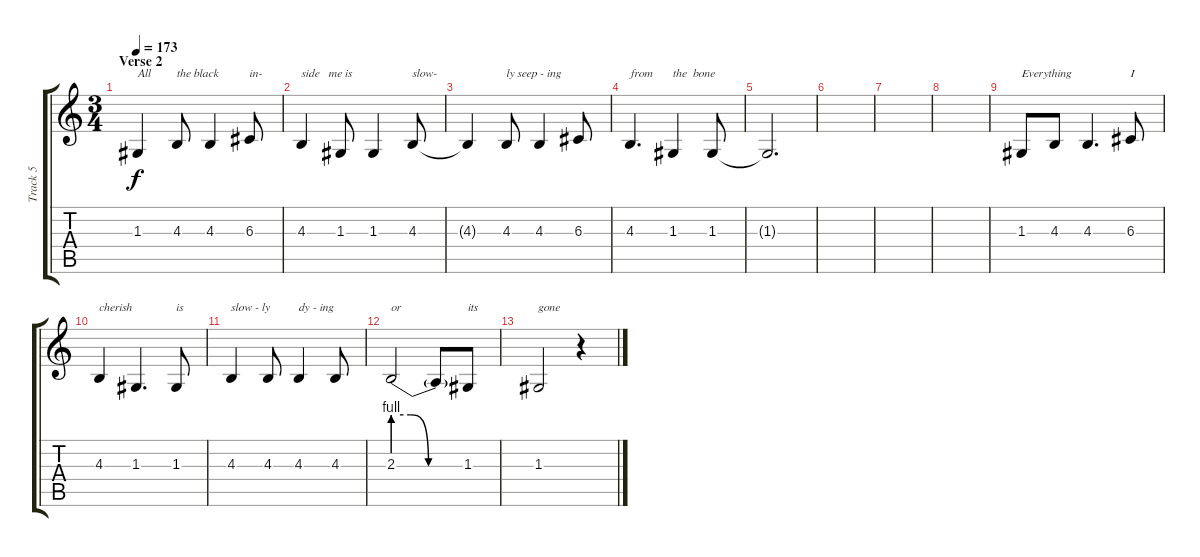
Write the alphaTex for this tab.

\track ("Track 5" "Track 5") {instrument altosax}
\staff {score tabs}
\tuning (E4 B3 G3 D3 A2 E2) {hide}
\ts (3 4)
\section ("" "Verse 2")
\tempo 173
\clef g2
\ks c
1.3.4{txt "All  " dy f} 4.3.8{txt "the black"} 4.3.4 6.3.8{txt "in-"} |
4.3.4{txt "side   me is"} 1.3.8 1.3.4 4.3.8{txt "slow-"} |
4.3{t}.4 4.3.8{txt "ly seep - ing"} 4.3.4 6.3.8 |
4.3.4{d txt "from"} 1.3.4{txt "the  bone"} 1.3.8 |
1.3{t}.2{d} |
|
|
|
1.3.8{txt "Everything"} 4.3.8 4.3.4{d} 6.3.8{txt "I"} |
4.3.4{txt "cherish"} 1.3.4{d} 1.3.8{txt "is"} |
4.3.4{txt "slow - ly"} 4.3.8 4.3.4{txt "dy - ing"} 4.3.8 |
2.3{be (custom 0 4 15 4 30 0 60 0)}.2{txt "or"} 2.3{t}.8 1.3.8{txt "its"} |
1.3.2{txt "gone"} r.4
